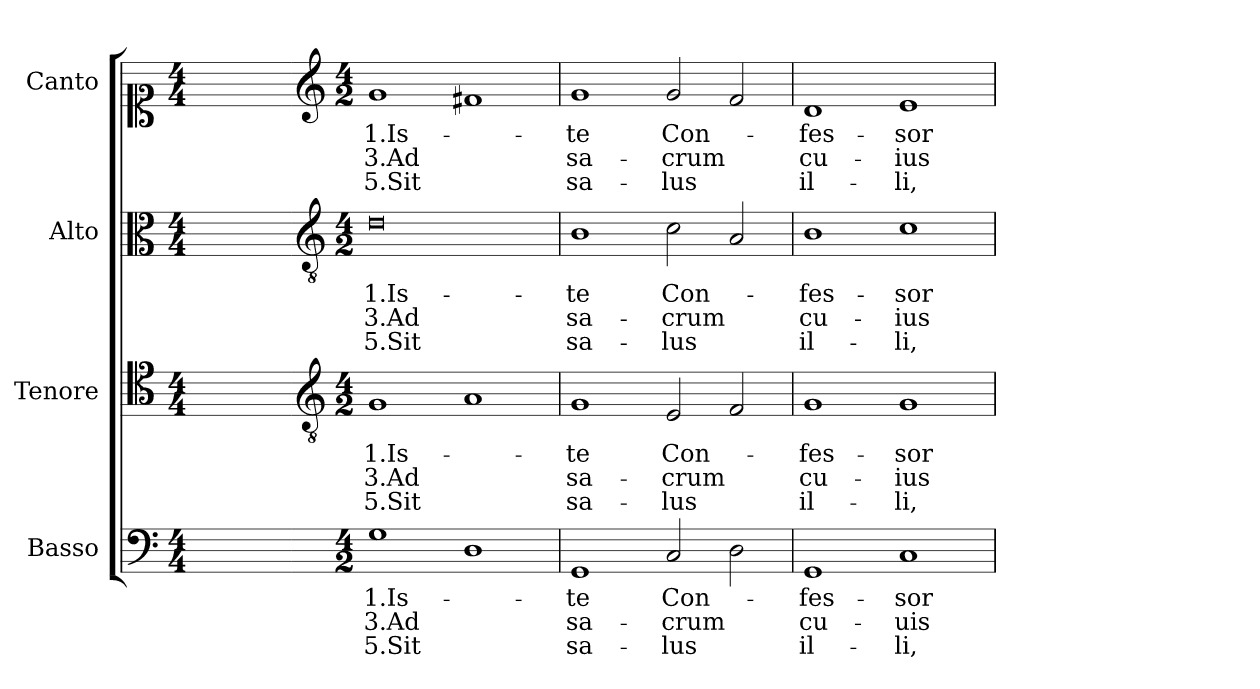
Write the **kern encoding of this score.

**kern	**text	**text	**text	**kern	**text	**text	**text	**kern	**text	**text	**text	**kern	**text	**text	**text
*part4	*part4	*part4	*part4	*part3	*part3	*part3	*part3	*part2	*part2	*part2	*part2	*part1	*part1	*part1	*part1
*staff4	*staff4	*staff4	*staff4	*staff3	*staff3	*staff3	*staff3	*staff2	*staff2	*staff2	*staff2	*staff1	*staff1	*staff1	*staff1
*I"Basso	*	*	*	*I"Tenore	*	*	*	*I"Alto	*	*	*	*I"Canto	*	*	*
!!LO:PB:g=z
*clefF4	*	*	*	*clefC4	*	*	*	*clefC3	*	*	*	*clefC1	*	*	*
*	*	*	*	*ITrd7c12	*	*	*	*ITrd7c12	*	*	*	*	*	*	*
*k[]	*	*	*	*k[]	*	*	*	*k[]	*	*	*	*k[]	*	*	*
*C:	*	*	*	*C:	*	*	*	*C:	*	*	*	*C:	*	*	*
*M4/4	*	*	*	*M4/4	*	*	*	*M4/4	*	*	*	*M4/4	*	*	*
=1	=1	=1	=1	=1	=1	=1	=1	=1	=1	=1	=1	=1	=1	=1	=1
1ryy	.	.	.	1ryy	.	.	.	1ryy	.	.	.	1ryy	.	.	.
=2-	=2-	=2-	=2-	=2-	=2-	=2-	=2-	=2-	=2-	=2-	=2-	=2-	=2-	=2-	=2-
*	*	*	*	*clefGv2	*	*	*	*clefGv2	*	*	*	*clefG2	*	*	*
*M4/2	*	*	*	*M4/2	*	*	*	*M4/2	*	*	*	*M4/2	*	*	*
!	!LO:LY:b:color=#000000	!LO:LY:b:color=#000000	!LO:LY:b:color=#000000	!	!	!	!	!	!	!	!	!	!	!	!
!	!	!	!	!	!LO:LY:b:color=#000000	!LO:LY:b:color=#000000	!LO:LY:b:color=#000000	!	!	!	!	!	!	!	!
!	!	!	!	!	!	!	!	!	!LO:LY:b:color=#000000	!LO:LY:b:color=#000000	!LO:LY:b:color=#000000	!	!	!	!
!	!	!	!	!	!	!	!	!	!	!	!	!	!LO:LY:b:color=#000000	!LO:LY:b:color=#000000	!LO:LY:b:color=#000000
1Gi	1.Is-	3.Ad	5.Sit	1GGi	1.Is-	3.Ad	5.Sit	0Di	1.Is-	3.Ad	5.Sit	1gi	1.Is-	3.Ad	5.Sit
1Di	.	.	.	1AAi	.	.	.	.	.	.	.	1f#Xi	.	.	.
=3	=3	=3	=3	=3	=3	=3	=3	=3	=3	=3	=3	=3	=3	=3	=3
!	!LO:LY:b:color=#000000	!LO:LY:b:color=#000000	!LO:LY:b:color=#000000	!	!	!	!	!	!	!	!	!	!	!	!
!	!	!	!	!	!LO:LY:b:color=#000000	!LO:LY:b:color=#000000	!LO:LY:b:color=#000000	!	!	!	!	!	!	!	!
!	!	!	!	!	!	!	!	!	!LO:LY:b:color=#000000	!LO:LY:b:color=#000000	!LO:LY:b:color=#000000	!	!	!	!
!	!	!	!	!	!	!	!	!	!	!	!	!	!LO:LY:b:color=#000000	!LO:LY:b:color=#000000	!LO:LY:b:color=#000000
1GGi	-te	sa-	sa-	1GGi	-te	sa-	sa-	1BBi	-te	sa-	sa-	1gi	-te	sa-	sa-
!	!LO:LY:b:color=#000000	!LO:LY:b:color=#000000	!LO:LY:b:color=#000000	!	!	!	!	!	!	!	!	!	!	!	!
!	!	!	!	!	!LO:LY:b:color=#000000	!LO:LY:b:color=#000000	!LO:LY:b:color=#000000	!	!	!	!	!	!	!	!
!	!	!	!	!	!	!	!	!	!LO:LY:b:color=#000000	!LO:LY:b:color=#000000	!LO:LY:b:color=#000000	!	!	!	!
!	!	!	!	!	!	!	!	!	!	!	!	!	!LO:LY:b:color=#000000	!LO:LY:b:color=#000000	!LO:LY:b:color=#000000
2Ci/	Con-	-crum	-lus	2EEi/	Con-	-crum	-lus	2Ci\	Con-	-crum	-lus	2gi/	Con-	-crum	-lus
2Di\	.	.	.	2FFi/	.	.	.	2AAi/	.	.	.	2fi/	.	.	.
=4	=4	=4	=4	=4	=4	=4	=4	=4	=4	=4	=4	=4	=4	=4	=4
!	!LO:LY:b:color=#000000	!LO:LY:b:color=#000000	!LO:LY:b:color=#000000	!	!	!	!	!	!	!	!	!	!	!	!
!	!	!	!	!	!LO:LY:b:color=#000000	!LO:LY:b:color=#000000	!LO:LY:b:color=#000000	!	!	!	!	!	!	!	!
!	!	!	!	!	!	!	!	!	!LO:LY:b:color=#000000	!LO:LY:b:color=#000000	!LO:LY:b:color=#000000	!	!	!	!
!	!	!	!	!	!	!	!	!	!	!	!	!	!LO:LY:b:color=#000000	!LO:LY:b:color=#000000	!LO:LY:b:color=#000000
1GGi	-fes-	cu-	il-	1GGi	-fes-	cu-	il-	1BBi	-fes-	cu-	il-	1di	-fes-	cu-	il-
!	!LO:LY:b:color=#000000	!LO:LY:b:color=#000000	!LO:LY:b:color=#000000	!	!	!	!	!	!	!	!	!	!	!	!
!	!	!	!	!	!LO:LY:b:color=#000000	!LO:LY:b:color=#000000	!LO:LY:b:color=#000000	!	!	!	!	!	!	!	!
!	!	!	!	!	!	!	!	!	!LO:LY:b:color=#000000	!LO:LY:b:color=#000000	!LO:LY:b:color=#000000	!	!	!	!
!	!	!	!	!	!	!	!	!	!	!	!	!	!LO:LY:b:color=#000000	!LO:LY:b:color=#000000	!LO:LY:b:color=#000000
1Ci	-sor	-uis	-li,	1GGi	-sor	-ius	-li,	1Ci	-sor	-ius	-li,	1ei	-sor	-ius	-li,
=	=	=	=	=	=	=	=	=	=	=	=	=	=	=	=
*-	*-	*-	*-	*-	*-	*-	*-	*-	*-	*-	*-	*-	*-	*-	*-
